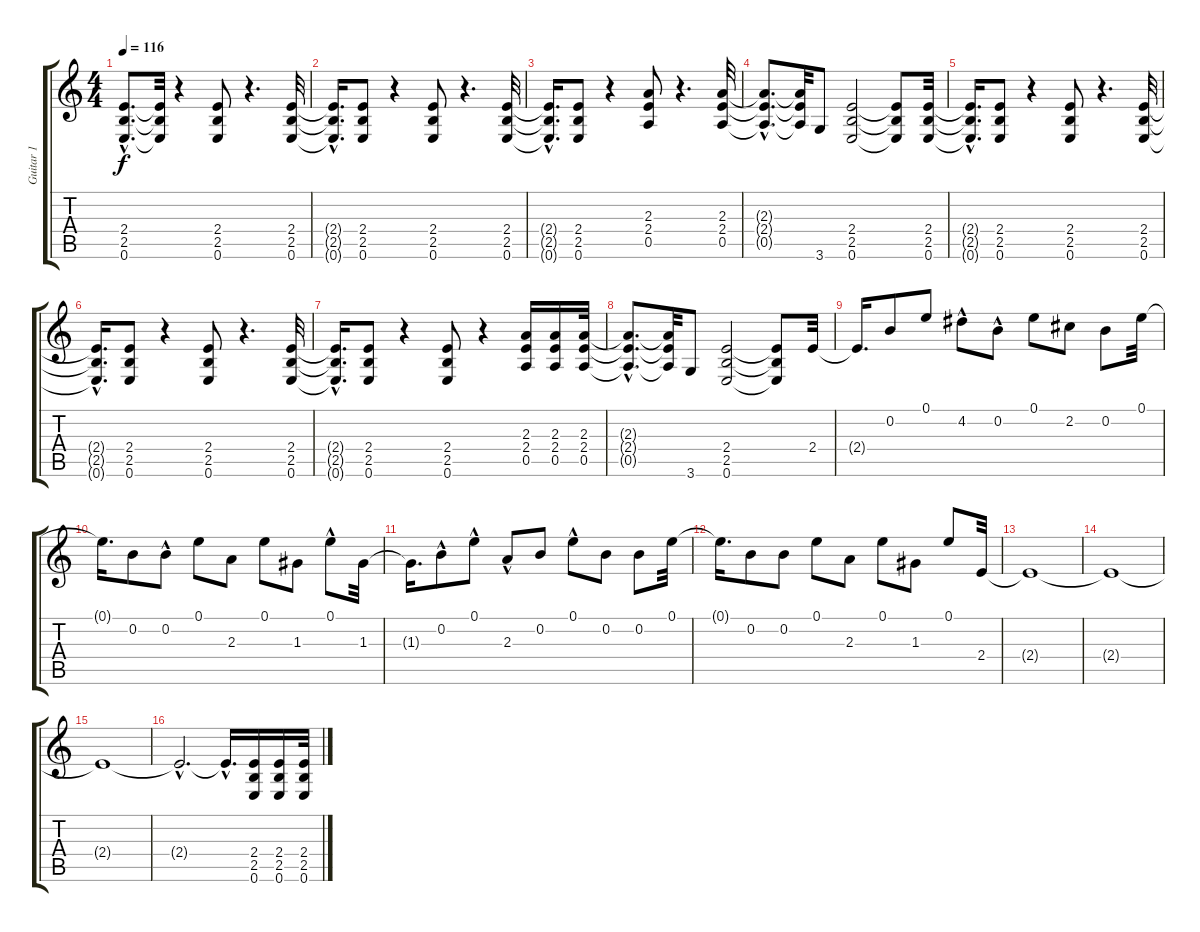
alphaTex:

\track ("Guitar 1" "Guitar 1") {instrument distortionguitar}
\staff {score tabs}
\tuning (E4 B3 G3 D3 A2 E2) {hide}
\ts (4 4)
\tempo 116
\clef g2
\ks c
(2.4{hac t} 2.5{hac t} 0.6{hac t}).8{d dy f} (2.4{t} 2.5{t} 0.6{t}).32 r.4 (2.4 2.5 0.6).8 r.4{d} (2.4 2.5 0.6).32 |
(2.4{hac t} 2.5{hac t} 0.6{hac t}).16{d} (2.4 2.5 0.6).8 r.4 (2.4 2.5 0.6).8 r.4{d} (2.4 2.5 0.6).32 |
(2.4{hac t} 2.5{hac t} 0.6{hac t}).16{d} (2.4 2.5 0.6).8 r.4 (2.3 2.4 0.5).8 r.4{d} (2.3 2.4 0.5).32 |
(2.3{hac t} 2.4{hac t} 0.5{hac t}).8{d} (2.3{t} 2.4{t} 0.5{t}).32 3.6.8 (2.4 2.5 0.6).2 (2.4{t} 2.5{t} 0.6{t}).8 (2.4 2.5 0.6).32 |
(2.4{hac t} 2.5{hac t} 0.6{hac t}).16{d} (2.4 2.5 0.6).8 r.4 (2.4 2.5 0.6).8 r.4{d} (2.4 2.5 0.6).32 |
(2.4{hac t} 2.5{hac t} 0.6{hac t}).16{d} (2.4 2.5 0.6).8 r.4 (2.4 2.5 0.6).8 r.4{d} (2.4 2.5 0.6).32 |
(2.4{hac t} 2.5{hac t} 0.6{hac t}).16{d} (2.4 2.5 0.6).8 r.4 (2.4 2.5 0.6).8 r.4 (2.3 2.4 0.5).16 (2.3 2.4 0.5).16 (2.3 2.4 0.5).32 |
(2.3{hac t} 2.4{hac t} 0.5{hac t}).8{d} (2.3{t} 2.4{t} 0.5{t}).32 3.6.8 (2.4 2.5 0.6).2 (2.4{t} 2.5{t} 0.6{t}).8 2.4.32{instrument electricbasspick} |
2.4{t}.16{d} 0.2.8 0.1.8 4.2{hac}.8 0.2{hac}.8 0.1.8 2.2.8 0.2.8 0.1.32 |
0.1{t}.16{d} 0.2.8 0.2{hac}.8 0.1.8 2.3.8 0.1.8 1.3.8 0.1{hac}.8 1.3.32 |
1.3{t}.16{d} 0.2{hac}.8 0.1{hac}.8 2.3{hac}.8 0.2.8 0.1{hac}.8 0.2.8 0.2.8 0.1.32 |
0.1{t}.16{d} 0.2.8 0.2.8 0.1.8 2.3.8 0.1.8 1.3.8 0.1.8 2.4.32 |
2.4{t}.1 |
2.4{t}.1 |
2.4{t}.1 |
2.4{hac t}.2{d} 2.4{hac t}.16{d} (2.4 2.5 0.6).16{instrument distortionguitar} (2.4 2.5 0.6).16 (2.4 2.5 0.6).32
